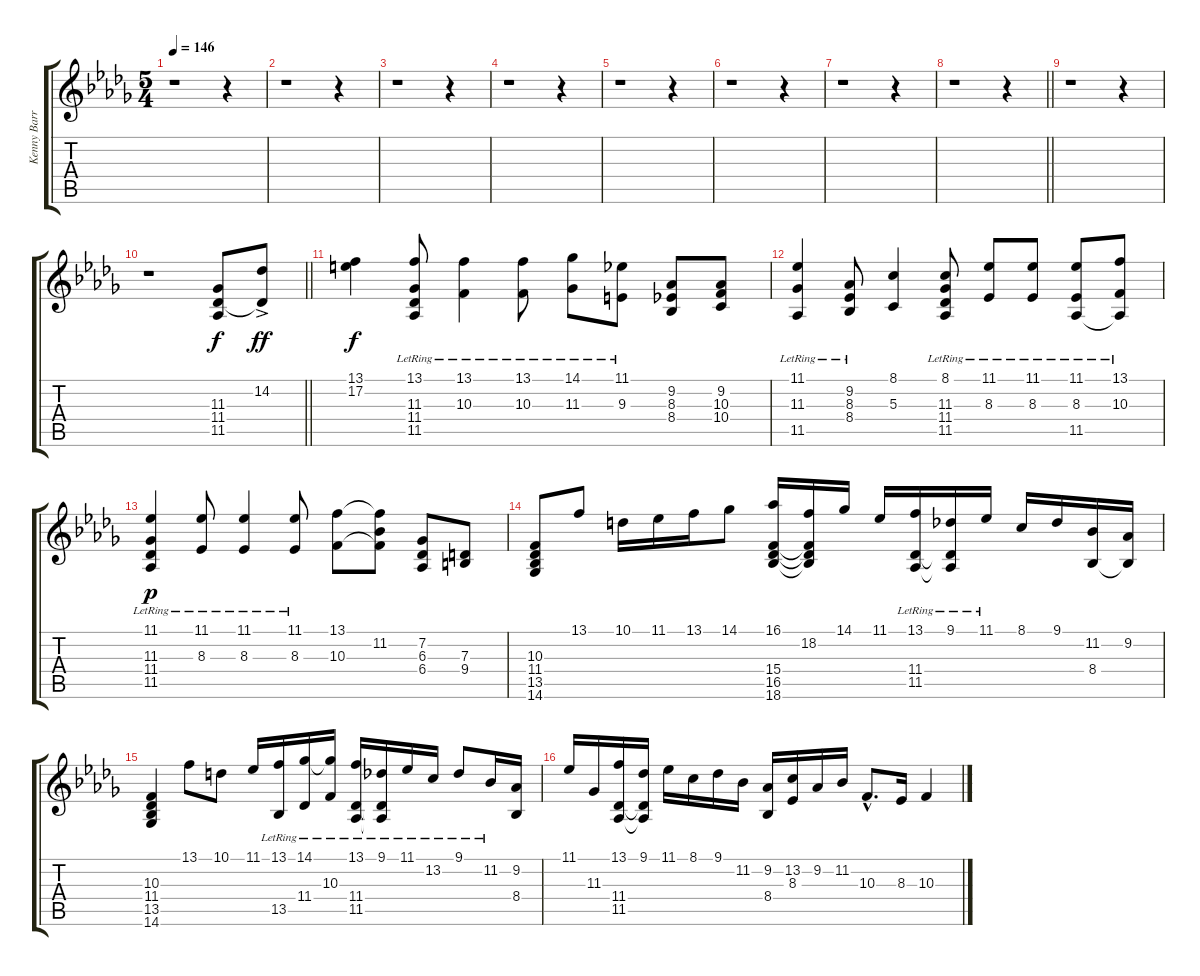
\track ("Kenny Barron Piano Lead" "Kenny Barr") {instrument electricpiano1}
\staff {score tabs}
\tuning (E4 B3 G3 D3 A2 E2) {hide}
\ts (5 4)
\tempo 146
\clef g2
\ks db
r.1{dy f} r.4 |
r.1 r.4 |
r.1 r.4 |
r.1 r.4 |
r.1 r.4 |
r.1 r.4 |
r.1 r.4 |
\barLineRight lightlight
r.1 r.4 |
r.1 r.4 |
\barLineRight lightlight
r.1 (11.3 11.4 11.5).8 (14.2{ac} 11.4{t}).8{dy ff} |
(13.1 17.2).4{dy f} (13.1{lr} 11.3{lr} 11.4{lr} 11.5{lr}).8 (13.1{lr} 10.3{lr}).4 (13.1{lr} 10.3{lr}).8 (14.1{lr} 11.3{lr}).8 (11.1{lr} 9.3{lr}).8 (9.2 8.3 8.4).8 (9.2 10.3 10.4).8 |
(11.1{lr} 11.3{lr} 11.5{lr}).4 (9.2{lr} 8.3{lr} 8.4{lr}).8 (8.1 5.3).4 (8.1{lr} 11.3{lr} 11.4{lr} 11.5{lr}).8 (11.1{lr} 8.3{lr}).8 (11.1{lr} 8.3{lr}).8 (11.1{lr} 8.3{lr} 11.5{lr}).8 (13.1{lr} 10.3{lr} 11.5{t}).8 |
(11.1{lr} 11.3{lr} 11.4{lr} 11.5{lr}).4{dy p} (11.1{lr} 8.3{lr}).8 (11.1{lr} 8.3{lr}).4 (11.1{lr} 8.3{lr}).8 (13.1 10.3).8 (13.1{t} 11.2 10.3{t}).8 (7.2 6.3 6.4).8 (7.3 9.4).8 |
(10.3 11.4 13.5 14.6).8 13.1.8 10.1.16 11.1.16 13.1.16 14.1.8 (16.1 15.4 16.5 18.6).16 (18.2 15.4{t} 16.5{t} 18.6{t}).16 14.1.16 11.1.16 (13.1{lr} 11.4{lr} 11.5{lr}).16 (9.1{lr} 11.4{t} 11.5{t}).16 11.1{lr}.16 8.1.16 9.1.16 (11.2 8.4).16 (9.2 8.4{t}).16 |
(10.3 11.4 13.5 14.6).4 13.1.8 10.1.8 11.1.16 (13.1{lr} 13.5{lr}).16 (14.1{lr} 11.4{lr}).16 (14.1{t} 10.3{lr}).16 (13.1{lr} 11.4{lr} 11.5{lr}).16 (9.1{lr} 11.4{t} 11.5{t}).16 11.1{lr}.16 13.2{lr}.16 9.1{lr}.8 11.2{lr}.16 (9.2 8.4).16 |
11.1.16 11.3.16 (13.1 11.4 11.5).16 (9.1 11.4{t} 11.5{t}).16 11.1.16 8.1.16 9.1.16 11.2.16 (9.2 8.4).16 (13.2 8.3).16 9.2.16 11.2.16 10.3{hac}.8{d} 8.3.16 10.3.4
